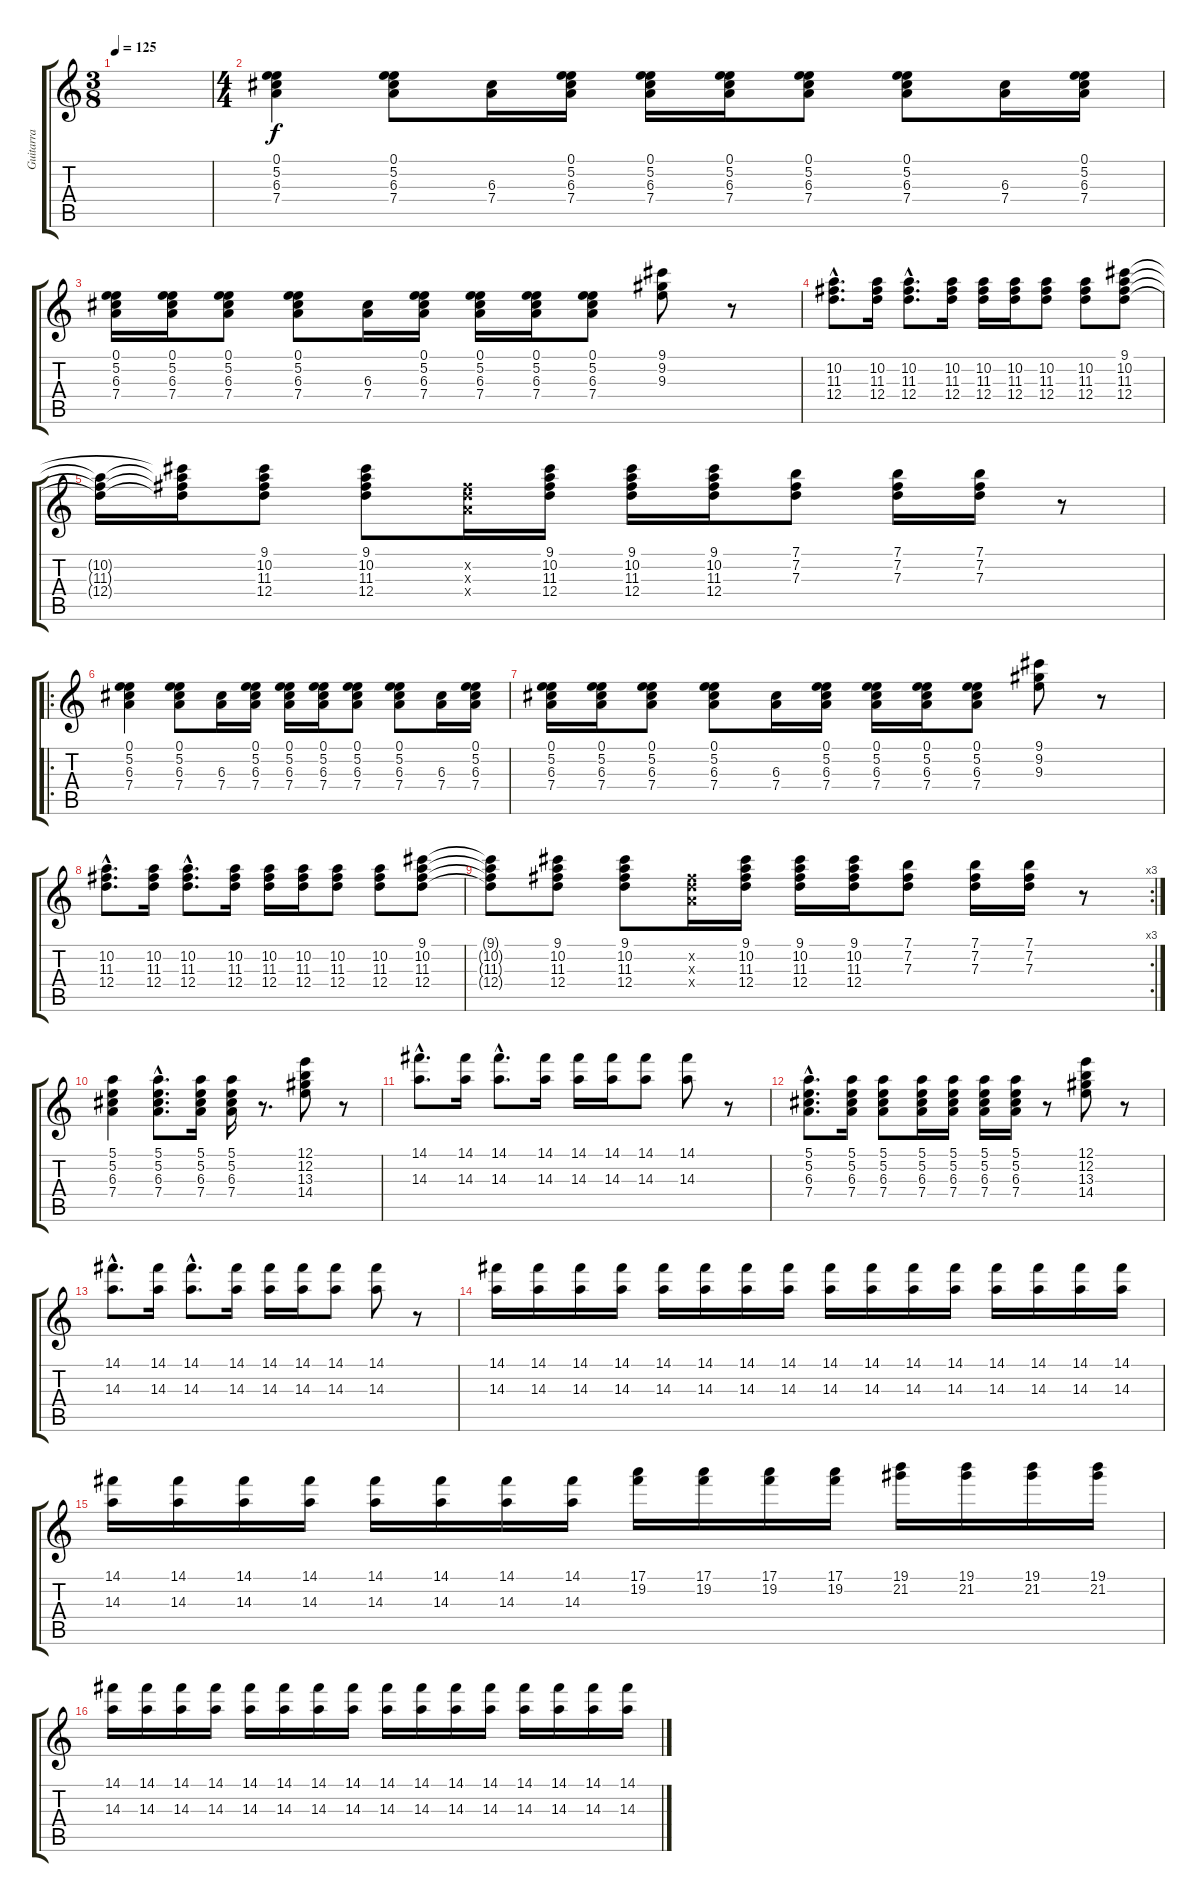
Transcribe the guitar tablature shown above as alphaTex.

\track ("Guitarra" "Guitarra") {instrument electricguitarclean}
\staff {score tabs}
\tuning (E4 B3 G3 D3 A2 E2) {hide}
\ts (3 8)
\tempo 125
\clef g2
\ks c
|
\ts (4 4)
(0.1 5.2 6.3 7.4).4 (0.1 5.2 6.3 7.4).8 (6.3 7.4).16 (0.1 5.2 6.3 7.4).16 (0.1 5.2 6.3 7.4).16 (0.1 5.2 6.3 7.4).16 (0.1 5.2 6.3 7.4).8 (0.1 5.2 6.3 7.4).8 (6.3 7.4).16 (0.1 5.2 6.3 7.4).16 |
(0.1 5.2 6.3 7.4).16 (0.1 5.2 6.3 7.4).16 (0.1 5.2 6.3 7.4).8 (0.1 5.2 6.3 7.4).8 (6.3 7.4).16 (0.1 5.2 6.3 7.4).16 (0.1 5.2 6.3 7.4).16 (0.1 5.2 6.3 7.4).16 (0.1 5.2 6.3 7.4).8 (9.1 9.2 9.3).8 r.8 |
(10.2{hac} 11.3{hac} 12.4{hac}).8{d} (10.2 11.3 12.4).16 (10.2{hac} 11.3{hac} 12.4{hac}).8{d} (10.2 11.3 12.4).16 (10.2 11.3 12.4).16 (10.2 11.3 12.4).16 (10.2 11.3 12.4).8 (10.2 11.3 12.4).8 (9.1 10.2 11.3 12.4).8 |
(10.2{t} 11.3{t} 12.4{t}).16 (9.1{t} 10.2{t} 11.3{t} 12.4{t}).16 (9.1 10.2 11.3 12.4).8 (9.1 10.2 11.3 12.4).8 (7.2{x} 7.3{x} 7.4{x}).16 (9.1 10.2 11.3 12.4).16 (9.1 10.2 11.3 12.4).16 (9.1 10.2 11.3 12.4).16 (7.1 7.2 7.3).8 (7.1 7.2 7.3).16 (7.1 7.2 7.3).16 r.8 |
\ro
(0.1 5.2 6.3 7.4).4 (0.1 5.2 6.3 7.4).8 (6.3 7.4).16 (0.1 5.2 6.3 7.4).16 (0.1 5.2 6.3 7.4).16 (0.1 5.2 6.3 7.4).16 (0.1 5.2 6.3 7.4).8 (0.1 5.2 6.3 7.4).8 (6.3 7.4).16 (0.1 5.2 6.3 7.4).16 |
(0.1 5.2 6.3 7.4).16 (0.1 5.2 6.3 7.4).16 (0.1 5.2 6.3 7.4).8 (0.1 5.2 6.3 7.4).8 (6.3 7.4).16 (0.1 5.2 6.3 7.4).16 (0.1 5.2 6.3 7.4).16 (0.1 5.2 6.3 7.4).16 (0.1 5.2 6.3 7.4).8 (9.1 9.2 9.3).8 r.8 |
(10.2{hac} 11.3{hac} 12.4{hac}).8{d} (10.2 11.3 12.4).16 (10.2{hac} 11.3{hac} 12.4{hac}).8{d} (10.2 11.3 12.4).16 (10.2 11.3 12.4).16 (10.2 11.3 12.4).16 (10.2 11.3 12.4).8 (10.2 11.3 12.4).8 (9.1 10.2 11.3 12.4).8 |
\rc 3
(9.1{t} 10.2{t} 11.3{t} 12.4{t}).8 (9.1 10.2 11.3 12.4).8 (9.1 10.2 11.3 12.4).8 (7.2{x} 7.3{x} 7.4{x}).16 (9.1 10.2 11.3 12.4).16 (9.1 10.2 11.3 12.4).16 (9.1 10.2 11.3 12.4).16 (7.1 7.2 7.3).8 (7.1 7.2 7.3).16 (7.1 7.2 7.3).16 r.8 |
(5.1 5.2 6.3 7.4).4 (5.1{hac} 5.2{hac} 6.3{hac} 7.4{hac}).8{d} (5.1 5.2 6.3 7.4).16 (5.1 5.2 6.3 7.4).16 r.8{d} (12.1 12.2 13.3 14.4).8 r.8 |
(14.1{hac} 14.3{hac}).8{d} (14.1 14.3).16 (14.1{hac} 14.3{hac}).8{d} (14.1 14.3).16 (14.1 14.3).16 (14.1 14.3).16 (14.1 14.3).8 (14.1 14.3).8 r.8 |
(5.1{hac} 5.2{hac} 6.3{hac} 7.4{hac}).8{d} (5.1 5.2 6.3 7.4).16 (5.1 5.2 6.3 7.4).8 (5.1 5.2 6.3 7.4).16 (5.1 5.2 6.3 7.4).16 (5.1 5.2 6.3 7.4).16 (5.1 5.2 6.3 7.4).16 r.8 (12.1 12.2 13.3 14.4).8 r.8 |
(14.1{hac} 14.3{hac}).8{d} (14.1 14.3).16 (14.1{hac} 14.3{hac}).8{d} (14.1 14.3).16 (14.1 14.3).16 (14.1 14.3).16 (14.1 14.3).8 (14.1 14.3).8 r.8 |
(14.1 14.3).16 (14.1 14.3).16 (14.1 14.3).16 (14.1 14.3).16 (14.1 14.3).16 (14.1 14.3).16 (14.1 14.3).16 (14.1 14.3).16 (14.1 14.3).16 (14.1 14.3).16 (14.1 14.3).16 (14.1 14.3).16 (14.1 14.3).16 (14.1 14.3).16 (14.1 14.3).16 (14.1 14.3).16 |
(14.1 14.3).16 (14.1 14.3).16 (14.1 14.3).16 (14.1 14.3).16 (14.1 14.3).16 (14.1 14.3).16 (14.1 14.3).16 (14.1 14.3).16 (17.1 19.2).16 (17.1 19.2).16 (17.1 19.2).16 (17.1 19.2).16 (19.1 21.2).16 (19.1 21.2).16 (19.1 21.2).16 (19.1 21.2).16 |
(14.1 14.3).16 (14.1 14.3).16 (14.1 14.3).16 (14.1 14.3).16 (14.1 14.3).16 (14.1 14.3).16 (14.1 14.3).16 (14.1 14.3).16 (14.1 14.3).16 (14.1 14.3).16 (14.1 14.3).16 (14.1 14.3).16 (14.1 14.3).16 (14.1 14.3).16 (14.1 14.3).16 (14.1 14.3).16
